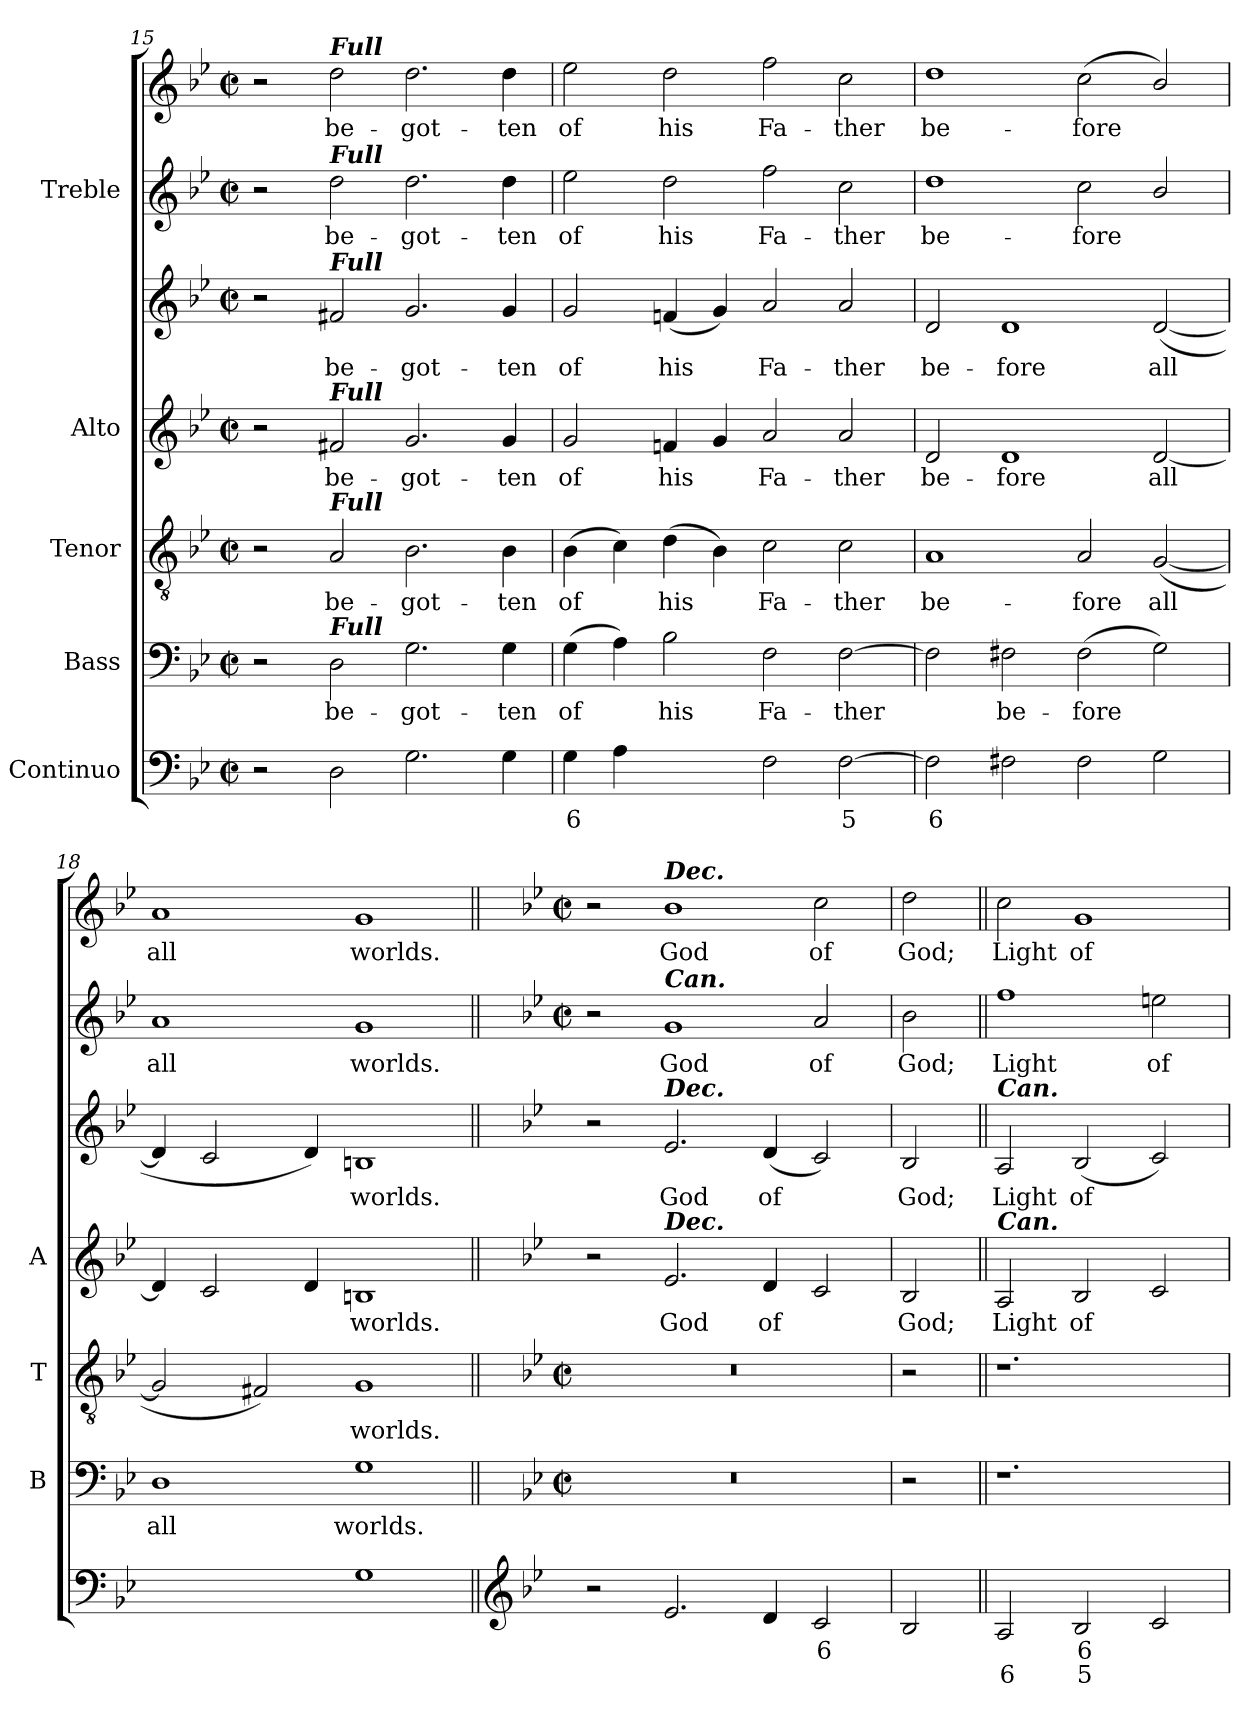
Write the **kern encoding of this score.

**kern	**text	**text	**kern	**text	**kern	**text	**kern	**text	**kern	**text	**kern	**text	**kern	**text
*part5	*part5	*part5	*part4	*part4	*part3	*part3	*part2	*part2	*part2	*part2	*part1	*part1	*part1	*part1
*staff7	*staff7	*staff7	*staff6	*staff6	*staff5	*staff5	*staff4	*staff4	*staff3	*staff3	*staff2	*staff2	*staff1	*staff1
*I"Continuo	*	*	*I"Bass	*	*I"Tenor	*	*I"Alto	*	*	*	*I"Treble	*	*	*
*	*	*	*I'B	*	*I'T	*	*I'A	*	*	*	*	*	*	*
!!LO:LB:g=z
*clefF4	*	*	*clefF4	*	*clefGv2	*	*	*	*clefG2	*	*clefG2	*	*clefG2	*
*k[b-e-]	*	*	*k[b-e-]	*	*k[b-e-]	*	*k[b-e-]	*	*k[b-e-]	*	*k[b-e-]	*	*k[b-e-]	*
*B-:	*	*	*B-:	*	*B-:	*	*B-:	*	*B-:	*	*B-:	*	*B-:	*
*M4/2	*	*	*M4/2	*	*M4/2	*	*M4/2	*	*M4/2	*	*M4/2	*	*M4/2	*
*met(c|)	*	*	*met(c|)	*	*met(c|)	*	*met(c|)	*	*met(c|)	*	*met(c|)	*	*met(c|)	*
=15	=15	=15	=15	=15	=15	=15	=15	=15	=15	=15	=15	=15	=15	=15
2r	.	.	2r	.	2r	.	2r	.	2r	.	2r	.	2r	.
!	!	!	!	!	!	!	!	!	!	!	!	!	!LO:TX:a:Bi:t=Full	!
!	!	!	!	!	!	!	!	!	!	!	!LO:TX:a:Bi:t=Full	!	!	!
!	!	!	!	!	!	!	!	!	!LO:TX:a:Bi:t=Full	!	!	!	!	!
!	!	!	!	!	!	!	!LO:TX:a:Bi:t=Full	!	!	!	!	!	!	!
!	!	!	!	!	!LO:TX:a:Bi:t=Full	!	!	!	!	!	!	!	!	!
!	!	!	!LO:TX:a:Bi:t=Full	!	!	!	!	!	!	!	!	!	!	!
!	!	!	!	!LO:LY:b	!	!LO:LY:b	!	!LO:LY:b	!	!LO:LY:b	!	!LO:LY:b	!	!LO:LY:b
2D	.	.	2D	be-	2A	be-	2f#X	be-	2f#X	be-	2dd	be-	2dd	be-
!	!	!	!	!LO:LY:b	!	!LO:LY:b	!	!LO:LY:b	!	!LO:LY:b	!	!LO:LY:b	!	!LO:LY:b
2.G	.	.	2.G	-got-	2.B-	-got-	2.g	-got-	2.g	-got-	2.dd	-got-	2.dd	-got-
!	!	!	!	!LO:LY:b	!	!LO:LY:b	!	!LO:LY:b	!	!LO:LY:b	!	!LO:LY:b	!	!LO:LY:b
4G	.	.	4G	-ten	4B-	-ten	4g	-ten	4g	-ten	4dd	-ten	4dd	-ten
=16	=16	=16	=16	=16	=16	=16	=16	=16	=16	=16	=16	=16	=16	=16
!	!LO:LY:b	!	!	!LO:LY:b	!	!LO:LY:b	!	!LO:LY:b	!	!LO:LY:b	!	!LO:LY:b	!	!LO:LY:b
4G	6	.	(>4G	of	(>4B-	of	2g	of	2g	of	2ee-	of	2ee-	of
4A	.	.	4A)	.	4c)	.	.	.	.	.	.	.	.	.
!	!LO:LY:b	!	!	!LO:LY:b	!	!LO:LY:b	!	!LO:LY:b	!	!LO:LY:b	!	!LO:LY:b	!	!LO:LY:b
[4B-yy	5	.	2B-	his	(>4d\	his	4fn	his	(<4fn	his	2dd	his	2dd	his
!	!LO:LY:b	!	!	!	!	!	!	!	!	!	!	!	!	!
4B-yy]	6	.	.	.	4B-)	.	4g	.	4g)	.	.	.	.	.
!	!	!	!	!LO:LY:b	!	!LO:LY:b	!	!LO:LY:b	!	!LO:LY:b	!	!LO:LY:b	!	!LO:LY:b
2F	.	.	2F	Fa-	2c	Fa-	2a	Fa-	2a	Fa-	2ff	Fa-	2ff	Fa-
!	!LO:LY:b	!	!	!LO:LY:b	!	!LO:LY:b	!	!LO:LY:b	!	!LO:LY:b	!	!LO:LY:b	!	!LO:LY:b
[2F	5	.	[2F	-ther	2c	-ther	2a	-ther	2a	-ther	2cc	-ther	2cc	-ther
=17	=17	=17	=17	=17	=17	=17	=17	=17	=17	=17	=17	=17	=17	=17
!	!LO:LY:b	!	!	!	!	!LO:LY:b	!	!LO:LY:b	!	!LO:LY:b	!	!LO:LY:b	!	!LO:LY:b
2F]	6	.	2F]	.	1A	be-	2d	be-	2d	be-	1dd	be-	1dd	be-
!	!	!	!	!LO:LY:b	!	!	!	!LO:LY:b	!	!LO:LY:b	!	!	!	!
2F#X	.	.	2F#X	be-	.	.	1d	-fore	1d	-fore	.	.	.	.
!	!	!	!	!LO:LY:b	!	!LO:LY:b	!	!	!	!	!	!LO:LY:b	!	!LO:LY:b
2F#	.	.	(>2F#	-fore	2A	-fore	.	.	.	.	2cc	-fore	(<2cc	-fore
!	!	!	!	!	!	!LO:LY:b	!	!LO:LY:b	!	!LO:LY:b	!	!	!	!
2G	.	.	2G)	.	(<[2G	all	[2d	all	(<[2d	all	2b-/	.	2b-/)	.
=18	=18	=18	=18	=18	=18	=18	=18	=18	=18	=18	=18	=18	=18	=18
!	!LO:LY:b	!	!	!LO:LY:b	!	!	!	!	!	!	!	!LO:LY:b	!	!LO:LY:b
[2Dyy	4	.	1D	all	2G]	.	4d]	.	4d]	.	1a	all	1a	all
.	.	.	.	.	.	.	2c	.	2c	.	.	.	.	.
!	!LO:LY:b	!	!	!	!	!	!	!	!	!	!	!	!	!
2Dyy]	3	.	.	.	2F#X)	.	.	.	.	.	.	.	.	.
.	.	.	.	.	.	.	4d	.	4d)	.	.	.	.	.
!	!	!	!	!LO:LY:b	!	!LO:LY:b	!	!LO:LY:b	!	!LO:LY:b	!	!LO:LY:b	!	!LO:LY:b
1G	.	.	1G	worlds.	1G	worlds.	1Bn	worlds.	1Bn	worlds.	1g	worlds.	1g	worlds.
!!LO:LB:g=z
=19||	=19||	=19||	=19||	=19||	=19||	=19||	=19||	=19||	=19||	=19||	=19||	=19||	=19||	=19||
*clefG2	*	*	*	*	*	*	*	*	*	*	*	*	*	*
*	*	*	*	*	*	*	*	*	*	*	*k[b-e-]	*	*k[b-e-]	*
*	*	*	*	*	*	*	*	*	*	*	*B-:	*	*B-:	*
*	*	*	*M4/2	*	*M4/2	*	*	*	*	*	*M4/2	*	*M4/2	*
*	*	*	*met(c|)	*	*met(c|)	*	*	*	*	*	*met(c|)	*	*met(c|)	*
2r	.	.	0r	.	0r	.	2r	.	2r	.	2r	.	2r	.
!	!	!	!	!	!	!	!	!	!	!	!	!	!LO:TX:a:Bi:t=Dec.	!
!	!	!	!	!	!	!	!	!	!	!	!LO:TX:a:Bi:t=Can.	!	!	!
!	!	!	!	!	!	!	!	!	!LO:TX:a:Bi:t=Dec.	!	!	!	!	!
!	!	!	!	!	!	!	!LO:TX:a:Bi:t=Dec.	!	!	!	!	!	!	!
!	!	!	!	!	!	!	!	!LO:LY:b	!	!LO:LY:b	!	!LO:LY:b	!	!LO:LY:b
2.e-	.	.	.	.	.	.	2.e-	God	2.e-	God	1g	God	1b-	God
!	!	!	!	!	!	!	!	!LO:LY:b	!	!LO:LY:b	!	!	!	!
4d	.	.	.	.	.	.	4d	of	(<4d	of	.	.	.	.
!	!LO:LY:b	!	!	!	!	!	!	!	!	!	!	!LO:LY:b	!	!LO:LY:b
2c	6	.	.	.	.	.	2c	.	2c)	.	2a	of	2cc	of
=20	=20	=20	=20	=20	=20	=20	=20	=20	=20	=20	=20	=20	=20	=20
!	!	!	!	!	!	!	!	!LO:LY:b	!	!LO:LY:b	!	!LO:LY:b	!	!LO:LY:b
2B-	.	.	2r	.	2r	.	2B-	God;	2B-	God;	2b-	God;	2dd\	God;
=21||	=21||	=21||	=21||	=21||	=21||	=21||	=21||	=21||	=21||	=21||	=21||	=21||	=21||	=21||
!	!	!	!	!	!	!	!	!	!LO:TX:a:Bi:t=Can.	!	!	!	!	!
!	!	!	!	!	!	!	!LO:TX:a:Bi:t=Can.	!	!	!	!	!	!	!
!	!	!LO:LY:b	!	!	!	!	!	!LO:LY:b	!	!LO:LY:b	!	!LO:LY:b	!	!LO:LY:b
2A	.	6	1.r	.	1.r	.	2A	Light	2A	Light	1ff	Light	2cc	Light
!	!LO:LY:b	!LO:LY:b	!	!	!	!	!	!LO:LY:b	!	!LO:LY:b	!	!	!	!LO:LY:b
2B-	6	5	.	.	.	.	2B-	of	(<2B-	of	.	.	1g	of
!	!	!	!	!	!	!	!	!	!	!	!	!LO:LY:b	!	!
2c	.	.	.	.	.	.	2c	.	2c)	.	2een	of	.	.
=	=	=	=	=	=	=	=	=	=	=	=	=	=	=
*-	*-	*-	*-	*-	*-	*-	*-	*-	*-	*-	*-	*-	*-	*-
